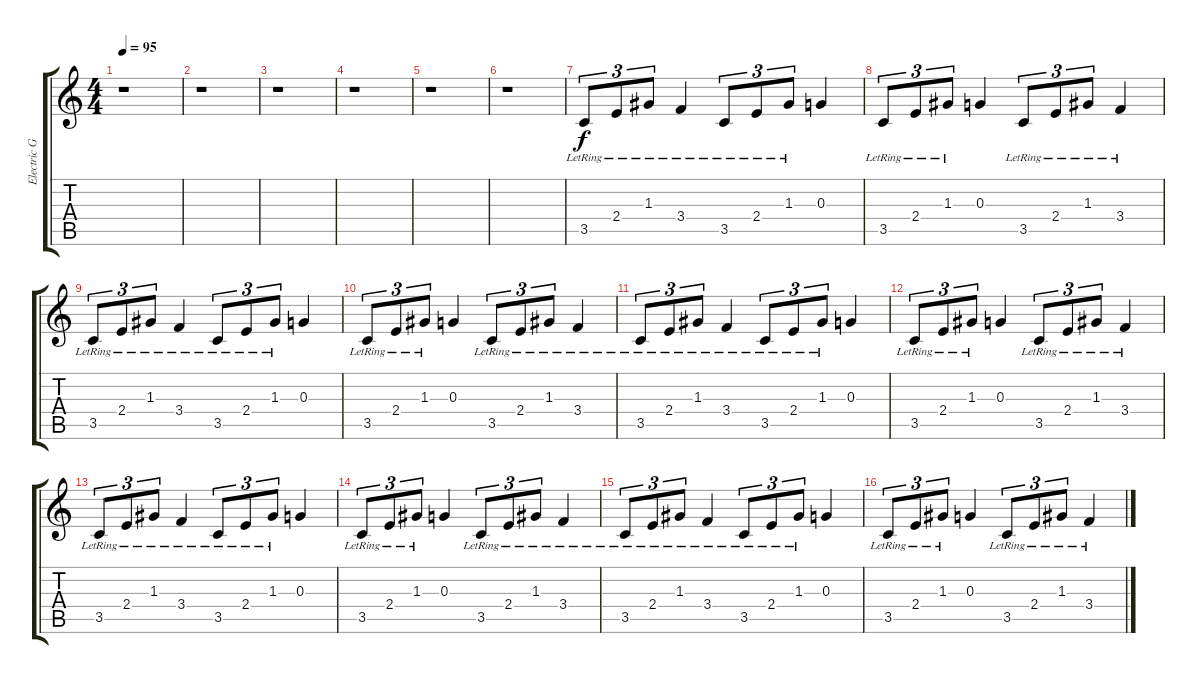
\track ("Electric Guitar 2" "Electric G") {instrument distortionguitar}
\staff {score tabs}
\tuning (E4 B3 G3 D3 A2 E2) {hide}
\ts (4 4)
\tempo 95
\clef g2
\ks c
r.1{dy f} |
r.1 |
r.1 |
r.1 |
r.1 |
r.1 |
3.5{lr}.8{tu (3 2)} 2.4{lr}.8{tu (3 2)} 1.3{lr}.8{tu (3 2)} 3.4{lr}.4 3.5{lr}.8{tu (3 2)} 2.4{lr}.8{tu (3 2)} 1.3{lr}.8{tu (3 2)} 0.3.4 |
3.5{lr}.8{tu (3 2)} 2.4{lr}.8{tu (3 2)} 1.3{lr}.8{tu (3 2)} 0.3.4 3.5{lr}.8{tu (3 2)} 2.4{lr}.8{tu (3 2)} 1.3{lr}.8{tu (3 2)} 3.4{lr}.4 |
3.5{lr}.8{tu (3 2)} 2.4{lr}.8{tu (3 2)} 1.3{lr}.8{tu (3 2)} 3.4{lr}.4 3.5{lr}.8{tu (3 2)} 2.4{lr}.8{tu (3 2)} 1.3{lr}.8{tu (3 2)} 0.3.4 |
3.5{lr}.8{tu (3 2)} 2.4{lr}.8{tu (3 2)} 1.3{lr}.8{tu (3 2)} 0.3.4 3.5{lr}.8{tu (3 2)} 2.4{lr}.8{tu (3 2)} 1.3{lr}.8{tu (3 2)} 3.4{lr}.4 |
3.5{lr}.8{tu (3 2)} 2.4{lr}.8{tu (3 2)} 1.3{lr}.8{tu (3 2)} 3.4{lr}.4 3.5{lr}.8{tu (3 2)} 2.4{lr}.8{tu (3 2)} 1.3{lr}.8{tu (3 2)} 0.3.4 |
3.5{lr}.8{tu (3 2)} 2.4{lr}.8{tu (3 2)} 1.3{lr}.8{tu (3 2)} 0.3.4 3.5{lr}.8{tu (3 2)} 2.4{lr}.8{tu (3 2)} 1.3{lr}.8{tu (3 2)} 3.4{lr}.4 |
3.5{lr}.8{tu (3 2)} 2.4{lr}.8{tu (3 2)} 1.3{lr}.8{tu (3 2)} 3.4{lr}.4 3.5{lr}.8{tu (3 2)} 2.4{lr}.8{tu (3 2)} 1.3{lr}.8{tu (3 2)} 0.3.4 |
3.5{lr}.8{tu (3 2)} 2.4{lr}.8{tu (3 2)} 1.3{lr}.8{tu (3 2)} 0.3.4 3.5{lr}.8{tu (3 2)} 2.4{lr}.8{tu (3 2)} 1.3{lr}.8{tu (3 2)} 3.4{lr}.4 |
3.5{lr}.8{tu (3 2)} 2.4{lr}.8{tu (3 2)} 1.3{lr}.8{tu (3 2)} 3.4{lr}.4 3.5{lr}.8{tu (3 2)} 2.4{lr}.8{tu (3 2)} 1.3{lr}.8{tu (3 2)} 0.3.4 |
3.5{lr}.8{tu (3 2)} 2.4{lr}.8{tu (3 2)} 1.3{lr}.8{tu (3 2)} 0.3.4 3.5{lr}.8{tu (3 2)} 2.4{lr}.8{tu (3 2)} 1.3{lr}.8{tu (3 2)} 3.4{lr}.4
